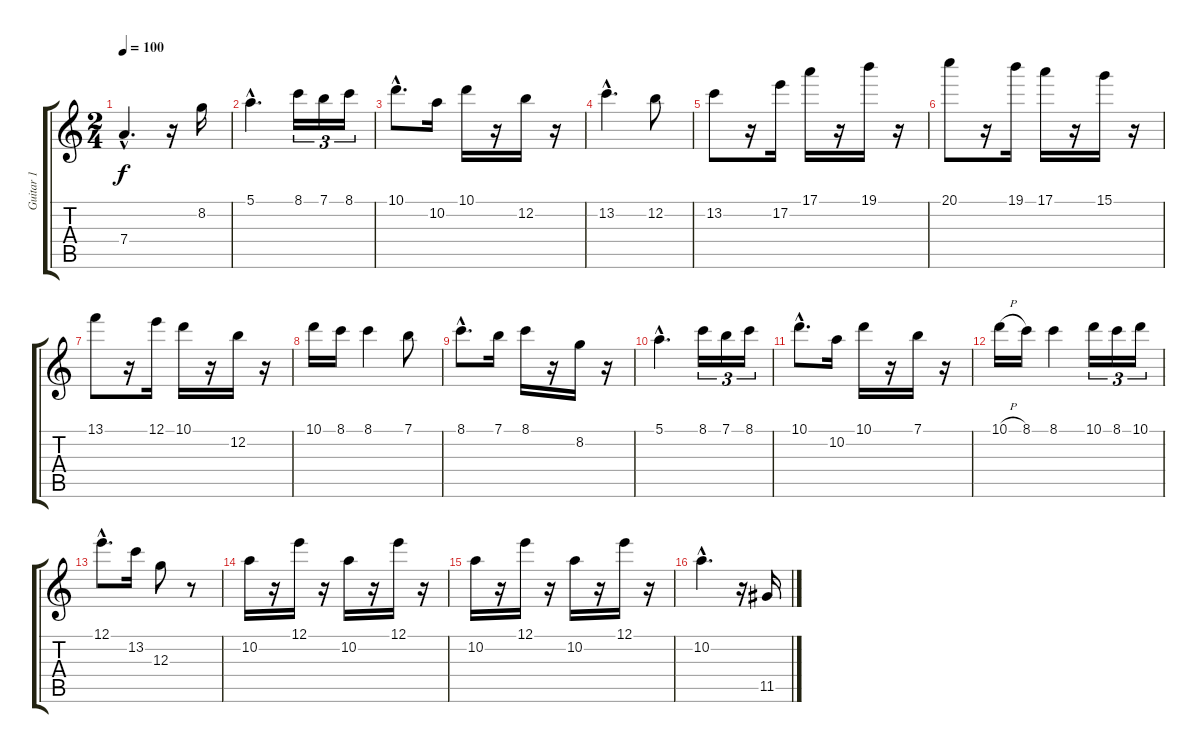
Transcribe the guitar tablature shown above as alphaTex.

\track ("Guitar 1" "Guitar 1") {instrument acousticguitarnylon}
\staff {score tabs}
\tuning (E4 B3 G3 D3 A2 E2) {hide}
\ts (2 4)
\tempo 100
\clef g2
\ks c
7.4{hac}.4{d dy f} r.16 8.2.16 |
5.1{hac}.4{d} 8.1.16{tu (3 2)} 7.1.16{tu (3 2)} 8.1.16{tu (3 2)} |
10.1{hac}.8{d} 10.2.16 10.1.16 r.16 12.2.16 r.16 |
13.2{hac}.4{d} 12.2.8 |
13.2.8 r.16 17.2.16 17.1.16 r.16 19.1.16 r.16 |
20.1.8 r.16 19.1.16 17.1.16 r.16 15.1.16 r.16 |
13.1.8 r.16 12.1.16 10.1.16 r.16 12.2.16 r.16 |
10.1.16 8.1.16 8.1.4 7.1.8 |
8.1{hac}.8{d} 7.1.16 8.1.16 r.16 8.2.16 r.16 |
5.1{hac}.4{d} 8.1.16{tu (3 2)} 7.1.16{tu (3 2)} 8.1.16{tu (3 2)} |
10.1{hac}.8{d} 10.2.16 10.1.16 r.16 7.1.16 r.16 |
10.1{h}.16 8.1.16 8.1.4 10.1.16{tu (3 2)} 8.1.16{tu (3 2)} 10.1.16{tu (3 2)} |
12.1{hac}.8{d} 13.2.16 12.3.8 r.8 |
10.2.16 r.16 12.1.16 r.16 10.2.16 r.16 12.1.16 r.16 |
10.2.16 r.16 12.1.16 r.16 10.2.16 r.16 12.1.16 r.16 |
10.2{hac}.4{d} r.16 11.5.16
